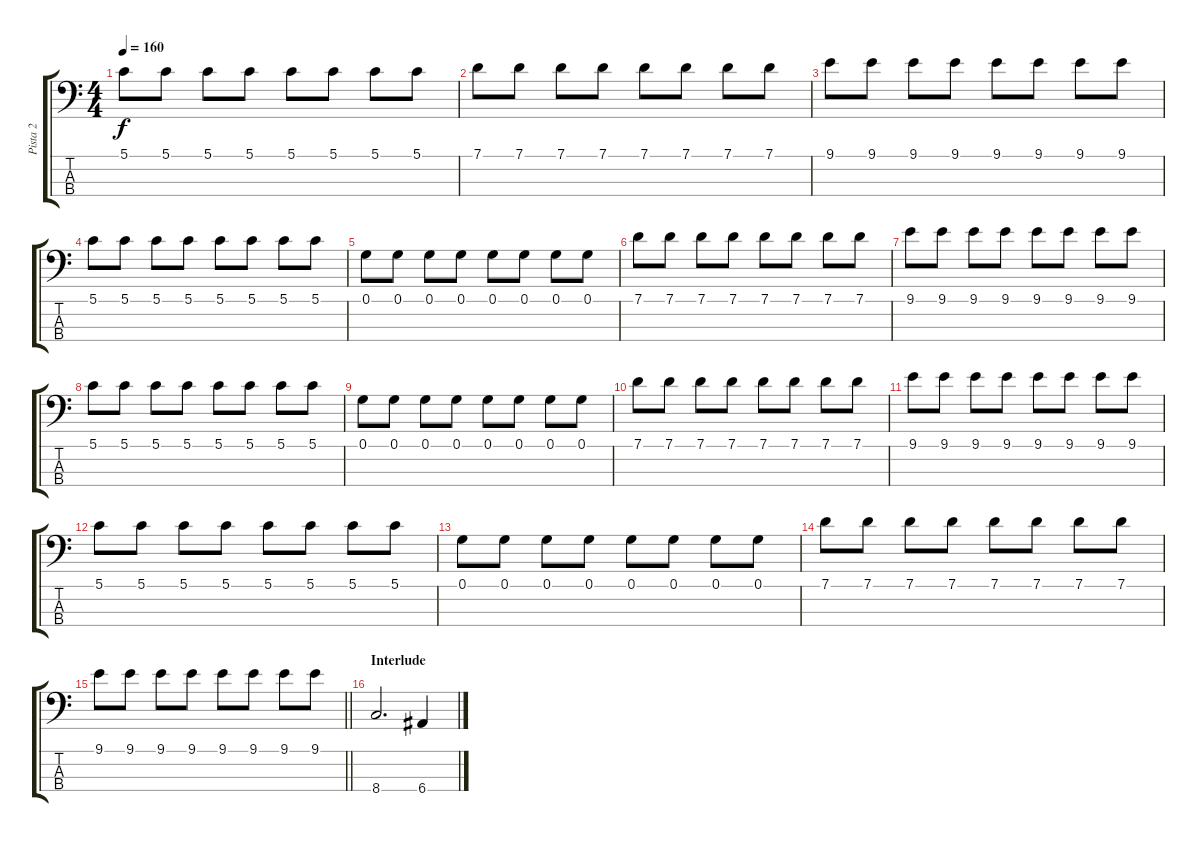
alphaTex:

\track ("Pista 2" "Pista 2") {instrument electricbassfinger}
\staff {score tabs}
\tuning (G2 D2 A1 E1) {hide}
\ts (4 4)
\tempo 160
\clef f4
\ks c
5.1.8{dy f} 5.1.8 5.1.8 5.1.8 5.1.8 5.1.8 5.1.8 5.1.8 |
7.1.8 7.1.8 7.1.8 7.1.8 7.1.8 7.1.8 7.1.8 7.1.8 |
9.1.8 9.1.8 9.1.8 9.1.8 9.1.8 9.1.8 9.1.8 9.1.8 |
5.1.8 5.1.8 5.1.8 5.1.8 5.1.8 5.1.8 5.1.8 5.1.8 |
0.1.8 0.1.8 0.1.8 0.1.8 0.1.8 0.1.8 0.1.8 0.1.8 |
7.1.8 7.1.8 7.1.8 7.1.8 7.1.8 7.1.8 7.1.8 7.1.8 |
9.1.8 9.1.8 9.1.8 9.1.8 9.1.8 9.1.8 9.1.8 9.1.8 |
5.1.8 5.1.8 5.1.8 5.1.8 5.1.8 5.1.8 5.1.8 5.1.8 |
0.1.8 0.1.8 0.1.8 0.1.8 0.1.8 0.1.8 0.1.8 0.1.8 |
7.1.8 7.1.8 7.1.8 7.1.8 7.1.8 7.1.8 7.1.8 7.1.8 |
9.1.8 9.1.8 9.1.8 9.1.8 9.1.8 9.1.8 9.1.8 9.1.8 |
5.1.8 5.1.8 5.1.8 5.1.8 5.1.8 5.1.8 5.1.8 5.1.8 |
0.1.8 0.1.8 0.1.8 0.1.8 0.1.8 0.1.8 0.1.8 0.1.8 |
7.1.8 7.1.8 7.1.8 7.1.8 7.1.8 7.1.8 7.1.8 7.1.8 |
\barLineRight lightlight
9.1.8 9.1.8 9.1.8 9.1.8 9.1.8 9.1.8 9.1.8 9.1.8 |
\section ("" "Interlude")
8.4.2{d} 6.4.4
